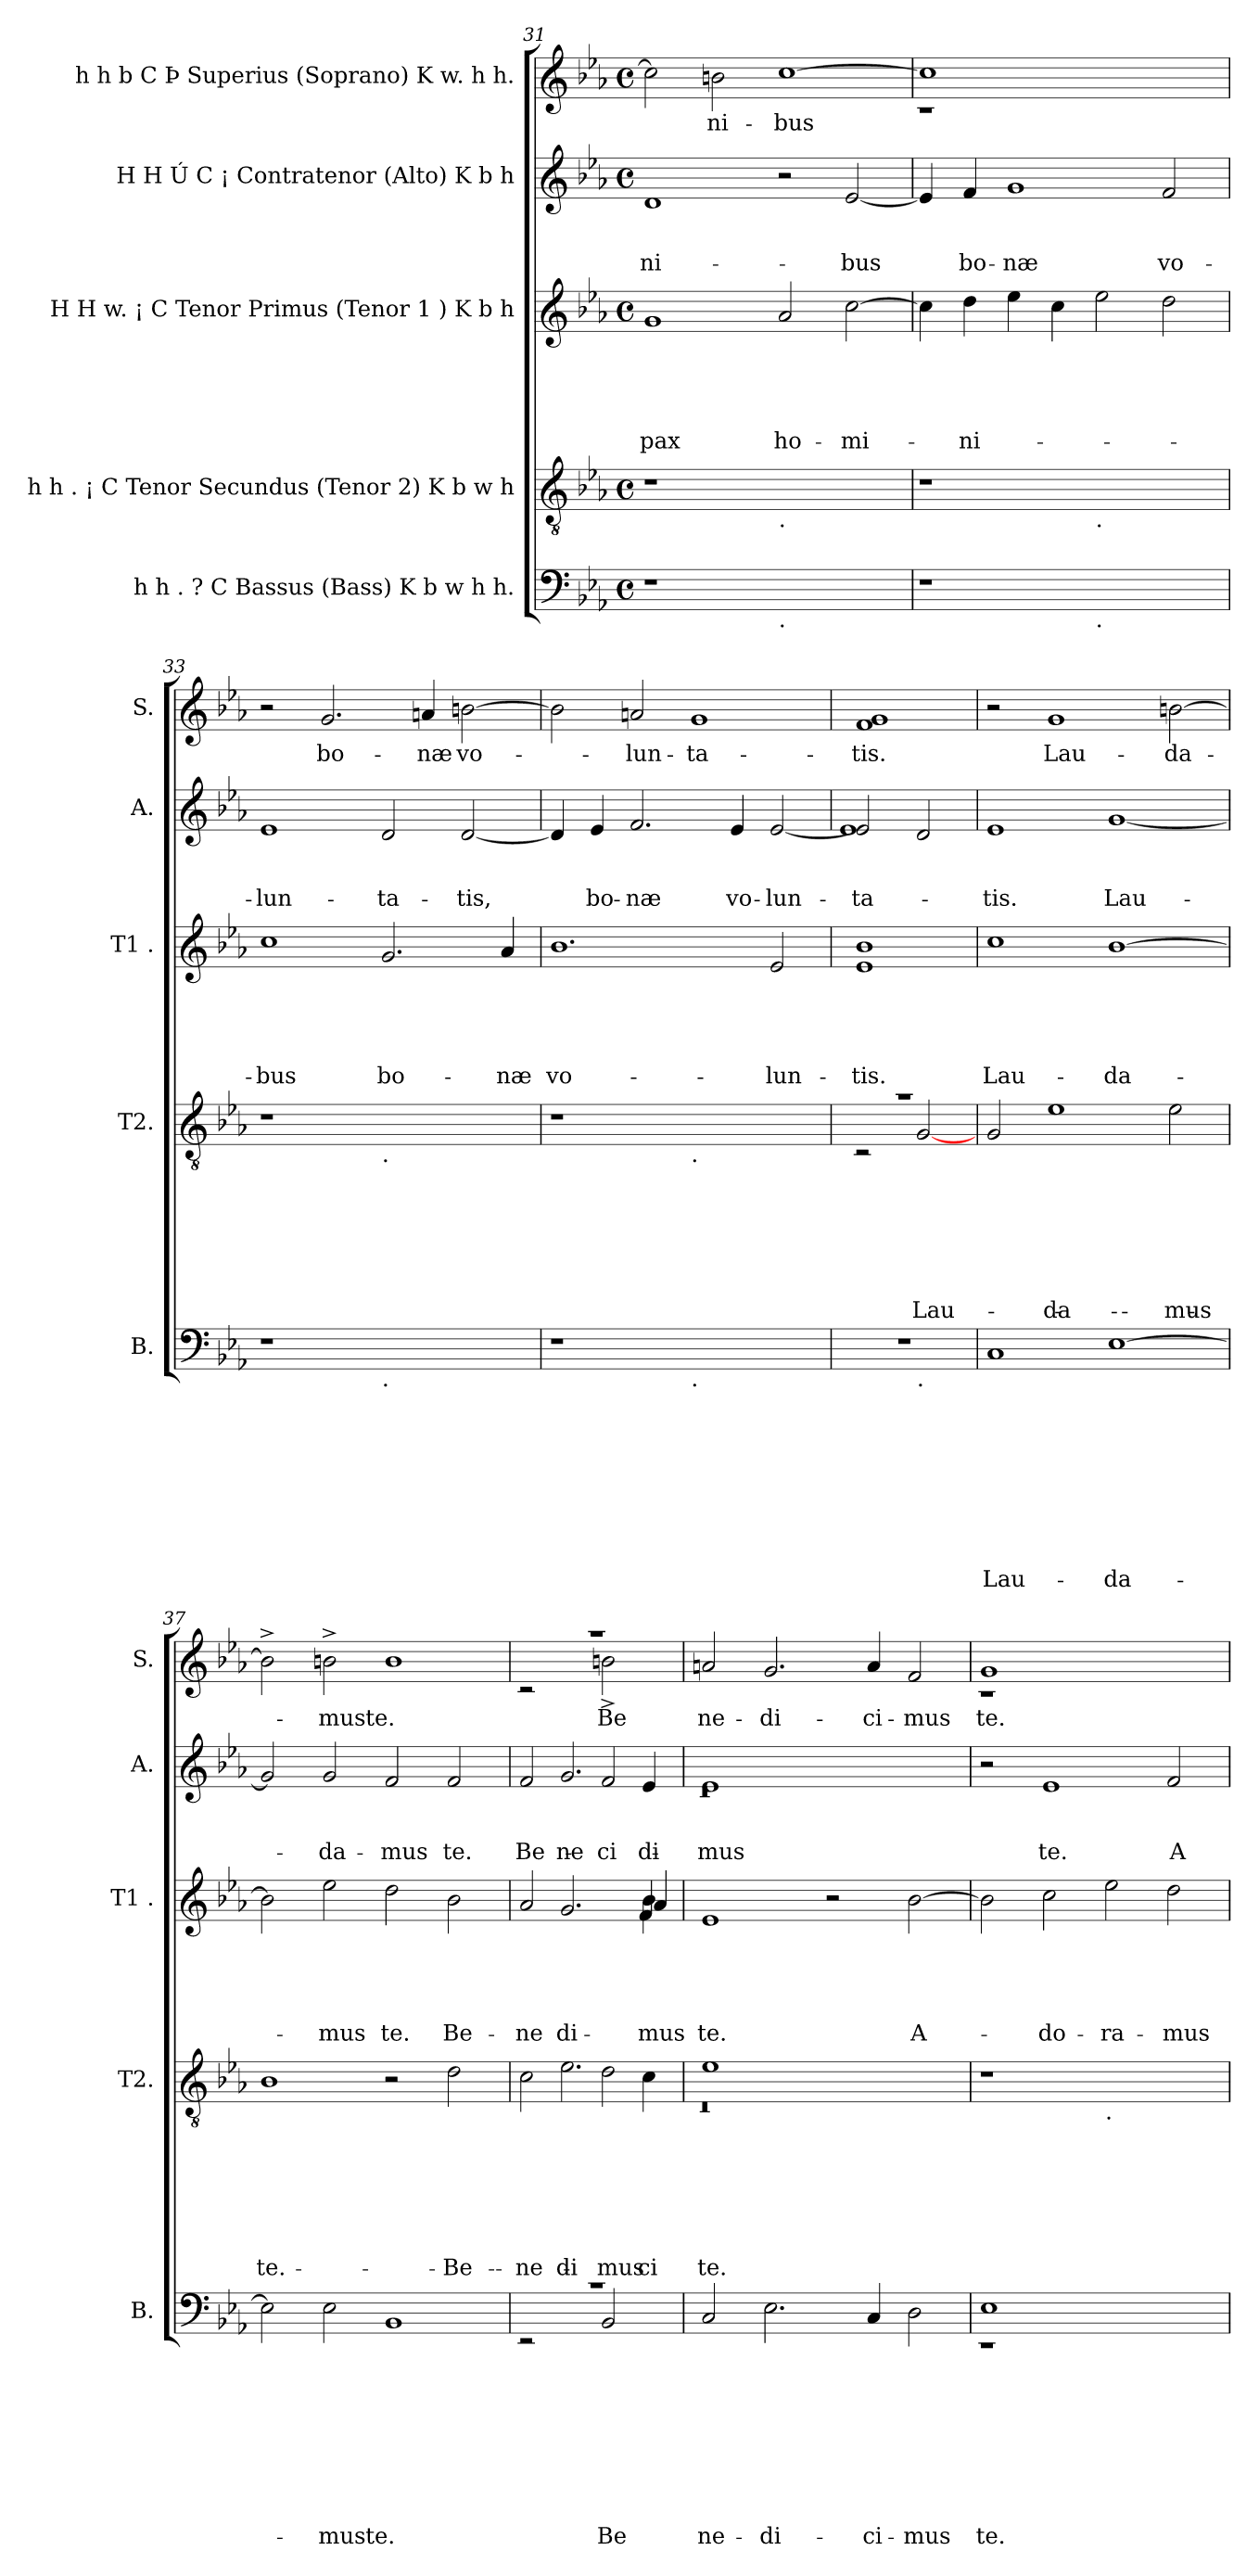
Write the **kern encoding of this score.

**kern	**text	**text	**text	**text	**text	**text	**text	**text	**text	**kern	**text	**text	**text	**text	**text	**text	**text	**kern	**text	**text	**text	**text	**text	**kern	**text	**text	**text	**kern	**text
*part5	*part5	*part5	*part5	*part5	*part5	*part5	*part5	*part5	*part5	*part4	*part4	*part4	*part4	*part4	*part4	*part4	*part4	*part3	*part3	*part3	*part3	*part3	*part3	*part2	*part2	*part2	*part2	*part1	*part1
*staff5	*staff5	*staff5	*staff5	*staff5	*staff5	*staff5	*staff5	*staff5	*staff5	*staff4	*staff4	*staff4	*staff4	*staff4	*staff4	*staff4	*staff4	*staff3	*staff3	*staff3	*staff3	*staff3	*staff3	*staff2	*staff2	*staff2	*staff2	*staff1	*staff1
*I"h h . ? C Bassus (Bass) K b w h h.	*	*	*	*	*	*	*	*	*	*I"h h . ¡ C Tenor Secundus (Tenor 2) K b w h	*	*	*	*	*	*	*	*I"H H w. ¡ C Tenor Primus (Tenor 1 ) K b h	*	*	*	*	*	*I"H H Ú C ¡ Contratenor (Alto) K  b h	*	*	*	*I"h h b C Þ Superius (Soprano) K w. h h.	*
*I'B.	*	*	*	*	*	*	*	*	*	*I'T2.	*	*	*	*	*	*	*	*I'T1 .	*	*	*	*	*	*I'A.	*	*	*	*I'S.	*
*clefF4	*	*	*	*	*	*	*	*	*	*clefGv2	*	*	*	*	*	*	*	*clefG2	*	*	*	*	*	*clefG2	*	*	*	*clefG2	*
*k[b-e-a-]	*	*	*	*	*	*	*	*	*	*k[b-e-a-]	*	*	*	*	*	*	*	*k[b-e-a-]	*	*	*	*	*	*k[b-e-a-]	*	*	*	*k[b-e-a-]	*
*E-:	*	*	*	*	*	*	*	*	*	*E-:	*	*	*	*	*	*	*	*E-:	*	*	*	*	*	*E-:	*	*	*	*E-:	*
*M4/4	*	*	*	*	*	*	*	*	*	*M4/4	*	*	*	*	*	*	*	*M4/4	*	*	*	*	*	*M4/4	*	*	*	*M4/4	*
*met(c)	*	*	*	*	*	*	*	*	*	*met(c)	*	*	*	*	*	*	*	*met(c)	*	*	*	*	*	*met(c)	*	*	*	*met(c)	*
=31	=31	=31	=31	=31	=31	=31	=31	=31	=31	=31	=31	=31	=31	=31	=31	=31	=31	=31	=31	=31	=31	=31	=31	=31	=31	=31	=31	=31	=31
!	!	!	!	!	!	!	!	!	!	!	!	!	!	!	!	!	!	!	!	!	!	!	!LO:LY:b	!	!	!	!LO:LY:b	!	!
1r	.	.	.	.	.	.	.	.	.	1r	.	.	.	.	.	.	.	1g	.	.	.	.	pax	1d	.	.	-ni-	2cc\]	.
!	!	!	!	!	!	!	!	!	!	!	!	!	!	!	!	!	!	!	!	!	!	!	!	!	!	!	!	!	!LO:LY:b
.	.	.	.	.	.	.	.	.	.	.	.	.	.	.	.	.	.	.	.	.	.	.	.	.	.	.	.	2bn\	-ni-
!	!	!	!	!	!	!	!	!	!	!LO:TX:b:t=.	!	!	!	!	!	!	!	!	!	!	!	!	!	!	!	!	!	!	!
!LO:TX:b:t=.	!	!	!	!	!	!	!	!	!	!	!	!	!	!	!	!	!	!	!	!	!	!	!	!	!	!	!	!	!
!	!	!	!	!	!	!	!	!	!	!	!	!	!	!	!	!	!	!	!	!	!	!	!LO:LY:b	!	!	!	!	!	!LO:LY:b
1ryy	.	.	.	.	.	.	.	.	.	1ryy	.	.	.	.	.	.	.	2a-/	.	.	.	.	ho-	2r	.	.	.	[<1cc	-bus
!	!	!	!	!	!	!	!	!	!	!	!	!	!	!	!	!	!	!	!	!	!	!	!LO:LY:b	!	!	!	!LO:LY:b	!	!
.	.	.	.	.	.	.	.	.	.	.	.	.	.	.	.	.	.	[<2cc\	.	.	.	.	-mi-	[<2e-/	.	.	-bus	.	.
!!LO:LB:g=z
=32	=32	=32	=32	=32	=32	=32	=32	=32	=32	=32	=32	=32	=32	=32	=32	=32	=32	=32	=32	=32	=32	=32	=32	=32	=32	=32	=32	=32	=32
*	*	*	*	*	*	*	*	*	*	*	*	*	*	*	*	*	*	*	*	*	*	*	*	*	*	*	*	*^	*
1r	.	.	.	.	.	.	.	.	.	1r	.	.	.	.	.	.	.	4cc\]	.	.	.	.	.	4e-/]	.	.	.	1cc]	1rc	.
!	!	!	!	!	!	!	!	!	!	!	!	!	!	!	!	!	!	!	!	!	!	!	!LO:LY:b	!	!	!	!LO:LY:b	!	!	!
.	.	.	.	.	.	.	.	.	.	.	.	.	.	.	.	.	.	4dd\	.	.	.	.	-ni-	4f/	.	.	bo-	.	.	.
!	!	!	!	!	!	!	!	!	!	!	!	!	!	!	!	!	!	!	!	!	!	!	!	!	!	!	!LO:LY:b	!	!	!
.	.	.	.	.	.	.	.	.	.	.	.	.	.	.	.	.	.	4ee-\	.	.	.	.	.	1g	.	.	-næ	.	.	.
.	.	.	.	.	.	.	.	.	.	.	.	.	.	.	.	.	.	4cc\	.	.	.	.	.	.	.	.	.	.	.	.
!	!	!	!	!	!	!	!	!	!	!LO:TX:b:t=.	!	!	!	!	!	!	!	!	!	!	!	!	!	!	!	!	!	!	!	!
!LO:TX:b:t=.	!	!	!	!	!	!	!	!	!	!	!	!	!	!	!	!	!	!	!	!	!	!	!	!	!	!	!	!	!	!
1ryy	.	.	.	.	.	.	.	.	.	1ryy	.	.	.	.	.	.	.	2ee-\	.	.	.	.	.	.	.	.	.	1ryy	1ryy	.
!	!	!	!	!	!	!	!	!	!	!	!	!	!	!	!	!	!	!	!	!	!	!	!	!	!	!	!LO:LY:b	!	!	!
.	.	.	.	.	.	.	.	.	.	.	.	.	.	.	.	.	.	2dd\	.	.	.	.	.	2f/	.	.	vo-	.	.	.
*	*	*	*	*	*	*	*	*	*	*	*	*	*	*	*	*	*	*	*	*	*	*	*	*	*	*	*	*v	*v	*
=33	=33	=33	=33	=33	=33	=33	=33	=33	=33	=33	=33	=33	=33	=33	=33	=33	=33	=33	=33	=33	=33	=33	=33	=33	=33	=33	=33	=33	=33
!	!	!	!	!	!	!	!	!	!	!	!	!	!	!	!	!	!	!	!	!	!	!	!LO:LY:b	!	!	!	!LO:LY:b	!	!
1r	.	.	.	.	.	.	.	.	.	1r	.	.	.	.	.	.	.	1cc	.	.	.	.	-bus	1e-	.	.	-lun-	2r	.
!	!	!	!	!	!	!	!	!	!	!	!	!	!	!	!	!	!	!	!	!	!	!	!	!	!	!	!	!	!LO:LY:b
.	.	.	.	.	.	.	.	.	.	.	.	.	.	.	.	.	.	.	.	.	.	.	.	.	.	.	.	2.g/	bo-
!	!	!	!	!	!	!	!	!	!	!LO:TX:b:t=.	!	!	!	!	!	!	!	!	!	!	!	!	!	!	!	!	!	!	!
!LO:TX:b:t=.	!	!	!	!	!	!	!	!	!	!	!	!	!	!	!	!	!	!	!	!	!	!	!	!	!	!	!	!	!
!	!	!	!	!	!	!	!	!	!	!	!	!	!	!	!	!	!	!	!	!	!	!	!LO:LY:b	!	!	!	!LO:LY:b	!	!
1ryy	.	.	.	.	.	.	.	.	.	1ryy	.	.	.	.	.	.	.	2.g/	.	.	.	.	bo-	2d/	.	.	-ta-	.	.
!	!	!	!	!	!	!	!	!	!	!	!	!	!	!	!	!	!	!	!	!	!	!	!	!	!	!	!	!	!LO:LY:b
.	.	.	.	.	.	.	.	.	.	.	.	.	.	.	.	.	.	.	.	.	.	.	.	.	.	.	.	4a/	-næ
!	!	!	!	!	!	!	!	!	!	!	!	!	!	!	!	!	!	!	!	!	!	!	!	!	!	!	!LO:LY:b	!	!LO:LY:b
.	.	.	.	.	.	.	.	.	.	.	.	.	.	.	.	.	.	.	.	.	.	.	.	[<2d/	.	.	-tis,	[>2b\	vo-
!	!	!	!	!	!	!	!	!	!	!	!	!	!	!	!	!	!	!	!	!	!	!	!LO:LY:b	!	!	!	!	!	!
.	.	.	.	.	.	.	.	.	.	.	.	.	.	.	.	.	.	4a-/	.	.	.	.	-næ	.	.	.	.	.	.
=34	=34	=34	=34	=34	=34	=34	=34	=34	=34	=34	=34	=34	=34	=34	=34	=34	=34	=34	=34	=34	=34	=34	=34	=34	=34	=34	=34	=34	=34
!	!	!	!	!	!	!	!	!	!	!	!	!	!	!	!	!	!	!	!	!	!	!	!LO:LY:b	!	!	!	!	!	!
1r	.	.	.	.	.	.	.	.	.	1r	.	.	.	.	.	.	.	1.b-	.	.	.	.	vo-	4d/]	.	.	.	2b\]	.
!	!	!	!	!	!	!	!	!	!	!	!	!	!	!	!	!	!	!	!	!	!	!	!	!	!	!	!LO:LY:b	!	!
.	.	.	.	.	.	.	.	.	.	.	.	.	.	.	.	.	.	.	.	.	.	.	.	4e-/	.	.	bo-	.	.
!	!	!	!	!	!	!	!	!	!	!	!	!	!	!	!	!	!	!	!	!	!	!	!	!	!	!	!LO:LY:b	!	!LO:LY:b
.	.	.	.	.	.	.	.	.	.	.	.	.	.	.	.	.	.	.	.	.	.	.	.	2.f/	.	.	-næ	2a/	-lun-
!	!	!	!	!	!	!	!	!	!	!LO:TX:b:t=.	!	!	!	!	!	!	!	!	!	!	!	!	!	!	!	!	!	!	!
!LO:TX:b:t=.	!	!	!	!	!	!	!	!	!	!	!	!	!	!	!	!	!	!	!	!	!	!	!	!	!	!	!	!	!
!	!	!	!	!	!	!	!	!	!	!	!	!	!	!	!	!	!	!	!	!	!	!	!	!	!	!	!	!	!LO:LY:b
1ryy	.	.	.	.	.	.	.	.	.	1ryy	.	.	.	.	.	.	.	.	.	.	.	.	.	.	.	.	.	1g	-ta-
!	!	!	!	!	!	!	!	!	!	!	!	!	!	!	!	!	!	!	!	!	!	!	!	!	!	!	!LO:LY:b	!	!
.	.	.	.	.	.	.	.	.	.	.	.	.	.	.	.	.	.	.	.	.	.	.	.	4e-/	.	.	vo-	.	.
!	!	!	!	!	!	!	!	!	!	!	!	!	!	!	!	!	!	!	!	!	!	!	!LO:LY:b	!	!	!	!LO:LY:b	!	!
.	.	.	.	.	.	.	.	.	.	.	.	.	.	.	.	.	.	2e-/	.	.	.	.	-lun-	[<2e-/	.	.	-lun-	.	.
=35	=35	=35	=35	=35	=35	=35	=35	=35	=35	=35	=35	=35	=35	=35	=35	=35	=35	=35	=35	=35	=35	=35	=35	=35	=35	=35	=35	=35	=35
*	*	*	*	*	*	*	*	*	*	*^	*	*	*	*	*	*	*	*	*	*	*	*	*	*	*	*	*	*	*
!	!	!	!	!	!	!	!	!	!	!	!	!	!	!	!	!	!	!	!	!	!	!	!	!LO:LY:b	!	!	!	!LO:LY:b	!	!LO:LY:b
*^	*	*	*	*	*	*	*	*	*	*	*	*	*	*	*	*	*	*	*	*	*	*	*	*	*^	*	*	*	*	*
1r	2ryy	.	.	.	.	.	.	.	.	.	1ra	2rC	.	.	.	.	.	.	.	1e- 1b-	.	.	.	.	-tis.	2e-/]	1e-	.	.	-ta-	1f 1g	-tis.
!	!LO:TX:b:t=.	!	!	!	!	!	!	!	!	!	!	!	!	!	!	!	!	!	!	!	!	!	!	!	!	!	!	!	!	!	!	!
!	!	!	!	!	!	!	!	!	!	!	!	!	!	!	!	!	!	!	!LO:LY:b	!	!	!	!	!	!	!	!	!	!	!	!	!
.	2ryy	.	.	.	.	.	.	.	.	.	.	[<2G/	.	.	.	.	.	.	Lau-	.	.	.	.	.	.	2d/	.	.	.	.	.	.
*	*	*	*	*	*	*	*	*	*	*	*	*	*	*	*	*	*	*	*	*	*	*	*	*	*	*v	*v	*	*	*	*	*
=36	=36	=36	=36	=36	=36	=36	=36	=36	=36	=36	=36	=36	=36	=36	=36	=36	=36	=36	=36	=36	=36	=36	=36	=36	=36	=36	=36	=36	=36	=36	=36
!	!	!	!	!	!	!	!	!	!	!LO:LY:b	!	!	!	!	!	!	!	!	!	!	!	!	!	!	!LO:LY:b	!	!	!	!LO:LY:b	!	!
*v	*v	*	*	*	*	*	*	*	*	*	*	*	*	*	*	*	*	*	*	*	*	*	*	*	*	*	*	*	*	*	*
*	*	*	*	*	*	*	*	*	*	*v	*v	*	*	*	*	*	*	*	*	*	*	*	*	*	*	*	*	*	*	*
1C	.	.	.	.	.	.	.	.	Lau-	2G/	.	.	.	.	.	.	.	1cc	.	.	.	.	Lau-	1e-	.	.	-tis.	2r	.
!	!	!	!	!	!	!	!	!	!	!	!	!	!	!	!	!	!LO:LY:b	!	!	!	!	!	!	!	!	!	!	!	!LO:LY:b
.	.	.	.	.	.	.	.	.	.	1e-	.	.	.	.	.	.	-da-	.	.	.	.	.	.	.	.	.	.	1g	Lau-
!	!	!	!	!	!	!	!	!	!LO:LY:b	!	!	!	!	!	!	!	!	!	!	!	!	!	!LO:LY:b	!	!	!	!LO:LY:b	!	!
[<1E-	.	.	.	.	.	.	.	.	-da-	.	.	.	.	.	.	.	.	[<1b-	.	.	.	.	-da-	[<1g	.	.	Lau-	.	.
!	!	!	!	!	!	!	!	!	!	!	!	!	!	!	!	!	!LO:LY:b	!	!	!	!	!	!	!	!	!	!	!	!LO:LY:b
.	.	.	.	.	.	.	.	.	.	2e-\	.	.	.	.	.	.	-mus	.	.	.	.	.	.	.	.	.	.	[<2b\	-da-
!!LO:LB:g=z
=37	=37	=37	=37	=37	=37	=37	=37	=37	=37	=37	=37	=37	=37	=37	=37	=37	=37	=37	=37	=37	=37	=37	=37	=37	=37	=37	=37	=37	=37
!	!	!	!	!	!	!	!	!	!	!	!	!	!	!	!	!	!LO:LY:b	!	!	!	!	!	!	!	!	!	!	!	!
2E-\]	.	.	.	.	.	.	.	.	.	1B-	.	.	.	.	.	.	te.	2b-\]	.	.	.	.	.	2g/]	.	.	.	2b^>\]	.
!	!	!	!	!	!	!	!	!	!LO:LY:b	!	!	!	!	!	!	!	!	!	!	!	!	!	!LO:LY:b	!	!	!	!LO:LY:b	!	!LO:LY:b
2E-\	.	.	.	.	.	.	.	.	-mus	.	.	.	.	.	.	.	.	2ee-\	.	.	.	.	-mus	2g/	.	.	-da-	2b^>\	-mus
!	!	!	!	!	!	!	!	!	!LO:LY:b	!	!	!	!	!	!	!	!	!	!	!	!	!	!LO:LY:b	!	!	!	!LO:LY:b	!	!LO:LY:b
1BB-	.	.	.	.	.	.	.	.	te.	2r	.	.	.	.	.	.	.	2dd\	.	.	.	.	te.	2f/	.	.	-mus	1b	te.
!	!	!	!	!	!	!	!	!	!	!	!	!	!	!	!	!	!LO:LY:b	!	!	!	!	!	!LO:LY:b	!	!	!	!LO:LY:b	!	!
.	.	.	.	.	.	.	.	.	.	2d\	.	.	.	.	.	.	Be-	2b-\	.	.	.	.	Be-	2f/	.	.	te.	.	.
=38	=38	=38	=38	=38	=38	=38	=38	=38	=38	=38	=38	=38	=38	=38	=38	=38	=38	=38	=38	=38	=38	=38	=38	=38	=38	=38	=38	=38	=38
*^	*	*	*	*	*	*	*	*	*	*	*	*	*	*	*	*	*	*	*	*	*	*	*	*	*	*	*	*	*
!	!	!	!	!	!	!	!	!	!	!	!	!	!	!	!	!	!	!LO:LY:b	!	!	!	!	!	!LO:LY:b	!	!	!	!LO:LY:b	!	!
*	*	*	*	*	*	*	*	*	*	*	*^	*	*	*	*	*	*	*	*^	*	*	*	*	*	*^	*	*	*	*^	*
*	*	*	*	*	*	*	*	*	*	*	*	*^	*	*	*	*	*	*	*	*	*^	*	*	*	*	*	*	*^	*	*	*	*	*	*
*	*	*	*	*	*	*	*	*	*	*	*	*	*	*	*	*	*	*	*	*	*	*	*^	*	*	*	*	*	*	*	*	*	*	*	*	*	*
1rc	2rEE	.	.	.	.	.	.	.	.	.	2c\	4ryy	2.ryy	.	.	.	.	.	.	-ne-	2a-/	4ryy	2.ryy	2.ryy	.	.	.	.	-ne-	2f/	4ryy	2.ryy	.	.	Be-	1raa	2rc	.
!	!	!	!	!	!	!	!	!	!	!	!	!	!	!	!	!	!	!	!	!LO:LY:b	!	!	!	!	!	!	!	!	!LO:LY:b	!	!	!	!	!	!LO:LY:b	!	!	!
.	.	.	.	.	.	.	.	.	.	.	.	2.e-\	.	.	.	.	.	.	.	di-	.	2.g/	.	.	.	.	.	.	-di-	.	2.g/	.	.	.	-ne-	.	.	.
!	!	!	!	!	!	!	!	!	!	!LO:LY:b	!	!	!	!	!	!	!	!	!	!LO:LY:b	!	!	!	!	!	!	!	!	!	!	!	!	!	!	!LO:LY:b	!	!	!LO:LY:b
.	2BB-/	.	.	.	.	.	.	.	.	Be-	2d\	.	.	.	.	.	.	.	.	-mus	4ryy	.	.	.	.	.	.	.	.	2f/	.	.	.	.	-ci-	.	2b^<\	Be-
!	!	!	!	!	!	!	!	!	!	!	!	!	!	!	!	!	!	!	!	!LO:LY:b:rj	!	!	!	!	!	!	!	!	!LO:LY:b	!	!	!	!	!	!	!	!	!
!	!	!	!	!	!	!	!	!	!	!	!	!	!	!	!	!	!	!	!	!	!	!	!	!	!	!	!	!	!LO:LY:b	!	!	!	!	!	!LO:LY:b	!	!	!
.	.	.	.	.	.	.	.	.	.	.	.	.	4c\	.	.	.	.	.	.	-ci-	4b-\	.	4a-/	4f/	.	.	.	.	-mus	.	.	4e-/	.	.	-di-	.	.	.
*v	*v	*	*	*	*	*	*	*	*	*	*	*	*	*	*	*	*	*	*	*	*	*	*	*	*	*	*	*	*	*	*	*	*	*	*	*v	*v	*
=39	=39	=39	=39	=39	=39	=39	=39	=39	=39	=39	=39	=39	=39	=39	=39	=39	=39	=39	=39	=39	=39	=39	=39	=39	=39	=39	=39	=39	=39	=39	=39	=39	=39	=39	=39	=39
!	!	!	!	!	!	!	!	!	!LO:LY:b	!	!LO:N:vis=1	!	!	!	!	!	!	!	!LO:LY:b	!	!	!	!	!	!	!	!	!LO:LY:b	!	!LO:N:vis=1	!	!	!	!LO:LY:b	!	!LO:LY:b
*	*	*	*	*	*	*	*	*	*	*	*v	*v	*	*	*	*	*	*	*	*	*	*	*	*	*	*	*	*	*	*v	*v	*	*	*	*	*
*	*	*	*	*	*	*	*	*	*	*	*	*	*	*	*	*	*	*	*v	*v	*v	*v	*	*	*	*	*	*	*	*	*	*	*	*
2C/	.	.	.	.	.	.	.	.	-ne-	1e-	0rC	.	.	.	.	.	.	-te.	1e-	.	.	.	.	te.	1e-	0rc	.	.	-mus	2a/	-ne-
!	!	!	!	!	!	!	!	!	!LO:LY:b	!	!	!	!	!	!	!	!	!	!	!	!	!	!	!	!	!	!	!	!	!	!LO:LY:b
2.E-\	.	.	.	.	.	.	.	.	-di-	.	.	.	.	.	.	.	.	.	.	.	.	.	.	.	.	.	.	.	.	2.g/	-di-
.	.	.	.	.	.	.	.	.	.	1ryy	.	.	.	.	.	.	.	.	2r	.	.	.	.	.	1ryy	.	.	.	.	.	.
!	!	!	!	!	!	!	!	!	!LO:LY:b	!	!	!	!	!	!	!	!	!	!	!	!	!	!	!	!	!	!	!	!	!	!LO:LY:b
4C/	.	.	.	.	.	.	.	.	-ci-	.	.	.	.	.	.	.	.	.	.	.	.	.	.	.	.	.	.	.	.	4a/	-ci-
!	!	!	!	!	!	!	!	!	!LO:LY:b	!	!	!	!	!	!	!	!	!	!	!	!	!	!	!LO:LY:b	!	!	!	!	!	!	!LO:LY:b
2D\	.	.	.	.	.	.	.	.	-mus	.	.	.	.	.	.	.	.	.	[>2b-\	.	.	.	.	A-	.	.	.	.	.	2f/	-mus
*	*	*	*	*	*	*	*	*	*	*v	*v	*	*	*	*	*	*	*	*	*	*	*	*	*	*v	*v	*	*	*	*	*
=40	=40	=40	=40	=40	=40	=40	=40	=40	=40	=40	=40	=40	=40	=40	=40	=40	=40	=40	=40	=40	=40	=40	=40	=40	=40	=40	=40	=40	=40
*^	*	*	*	*	*	*	*	*	*	*	*	*	*	*	*	*	*	*	*	*	*	*	*	*	*	*	*	*^	*
!	!LO:N:vis=1	!	!	!	!	!	!	!	!	!LO:LY:b	!	!	!	!	!	!	!	!	!	!	!	!	!	!	!	!	!	!	!	!LO:N:vis=1	!LO:LY:b
1E-	0rEE	.	.	.	.	.	.	.	.	te.	1r	.	.	.	.	.	.	.	2b-\]	.	.	.	.	.	2r	.	.	.	1g	0rc	te.
!	!	!	!	!	!	!	!	!	!	!	!	!	!	!	!	!	!	!	!	!	!	!	!	!LO:LY:b	!	!	!	!LO:LY:b	!	!	!
.	.	.	.	.	.	.	.	.	.	.	.	.	.	.	.	.	.	.	2cc\	.	.	.	.	-do-	1e-	.	.	te.	.	.	.
!	!	!	!	!	!	!	!	!	!	!	!LO:TX:b:t=.	!	!	!	!	!	!	!	!	!	!	!	!	!	!	!	!	!	!	!	!
!	!	!	!	!	!	!	!	!	!	!	!	!	!	!	!	!	!	!	!	!	!	!	!	!LO:LY:b	!	!	!	!	!	!	!
1ryy	.	.	.	.	.	.	.	.	.	.	1ryy	.	.	.	.	.	.	.	2ee-\	.	.	.	.	-ra-	.	.	.	.	1ryy	.	.
!	!	!	!	!	!	!	!	!	!	!	!	!	!	!	!	!	!	!	!	!	!	!	!	!LO:LY:b	!	!	!	!LO:LY:b	!	!	!
.	.	.	.	.	.	.	.	.	.	.	.	.	.	.	.	.	.	.	2dd\	.	.	.	.	-mus	2f/	.	.	A-	.	.	.
*v	*v	*	*	*	*	*	*	*	*	*	*	*	*	*	*	*	*	*	*	*	*	*	*	*	*	*	*	*	*v	*v	*
=	=	=	=	=	=	=	=	=	=	=	=	=	=	=	=	=	=	=	=	=	=	=	=	=	=	=	=	=	=
*-	*-	*-	*-	*-	*-	*-	*-	*-	*-	*-	*-	*-	*-	*-	*-	*-	*-	*-	*-	*-	*-	*-	*-	*-	*-	*-	*-	*-	*-
